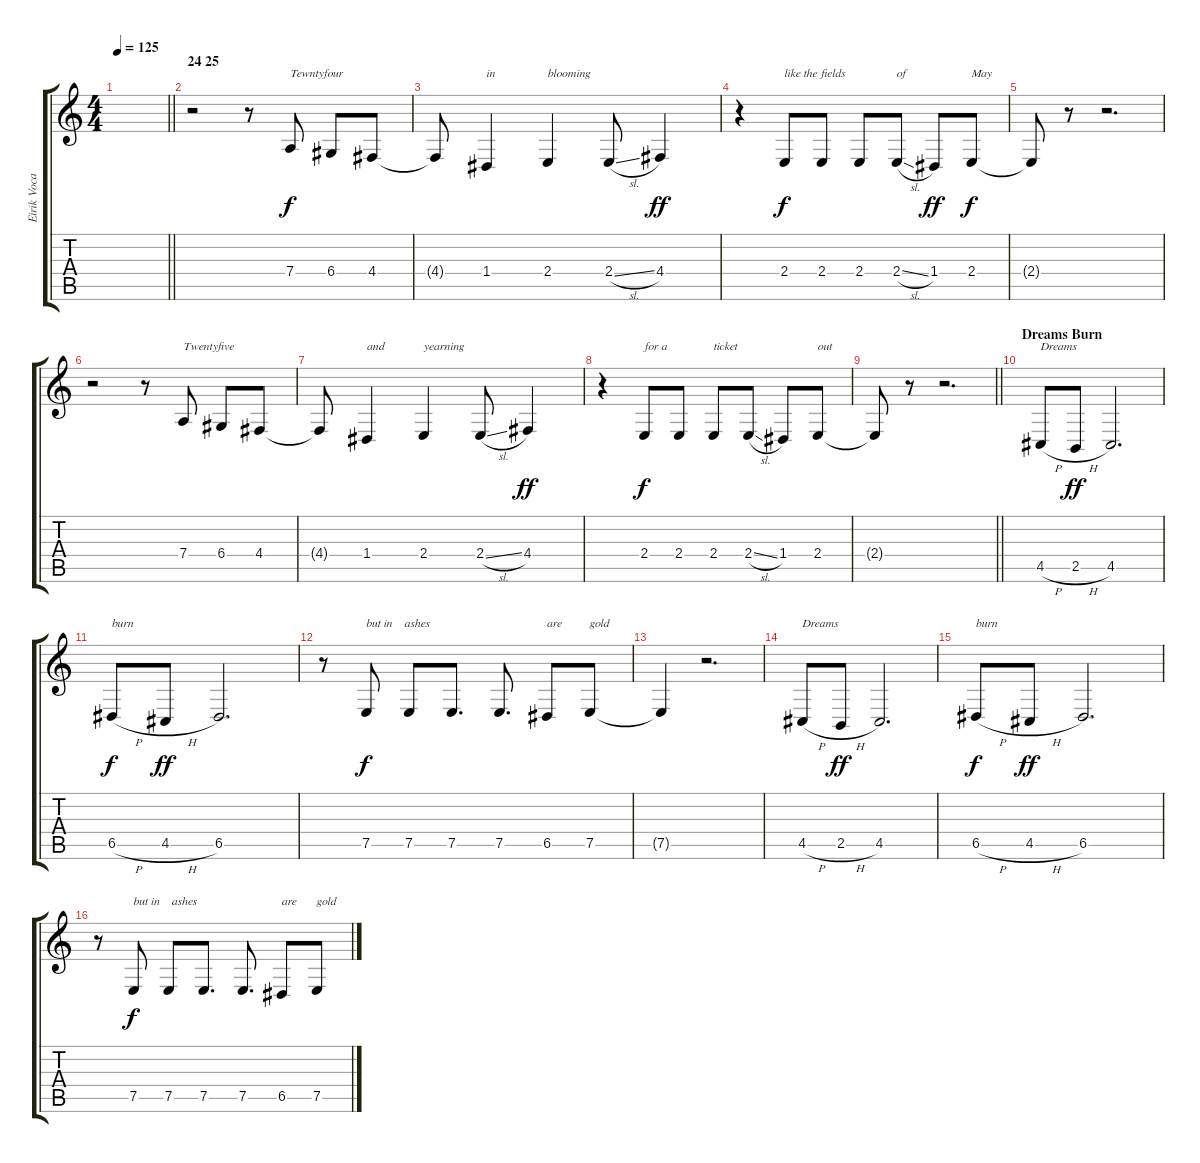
\track ("Eirik Vocals" "Eirik Voca") {instrument flute}
\staff {score tabs}
\tuning (E4 B3 G3 D3 A2 E2) {hide}
\ts (4 4)
\tempo 125
\clef g2
\barLineRight lightlight
\ks c
|
\section ("" "24 25")
r.2 r.8 7.4.8{txt "Tewntyfour"} 6.4.8 4.4.8 |
4.4{t}.8 1.4.4{txt "in"} 2.4.4{txt "blooming"} 2.4{sl}.8 4.4.4{dy ff} |
r.4 2.4.8{txt "like the fields" dy f} 2.4.8 2.4.8 2.4{sl}.8{txt "of"} 1.4.8{dy ff} 2.4.8{txt "May" dy f} |
2.4{t}.8 r.8 r.2{d} |
r.2 r.8 7.4.8{txt "Twentyfive"} 6.4.8 4.4.8 |
4.4{t}.8 1.4.4{txt "and"} 2.4.4{txt "yearning"} 2.4{sl}.8 4.4.4{dy ff} |
r.4 2.4.8{txt "for a " dy f} 2.4.8 2.4.8{txt "ticket"} 2.4{sl}.8 1.4.8 2.4.8{txt "out"} |
\barLineRight lightlight
2.4{t}.8 r.8 r.2{d} |
\section ("" "Dreams Burn")
4.5{h}.8{txt "Dreams"} 2.5{h}.8{dy ff} 4.5.2{d} |
6.5{h}.8{txt "burn" dy f} 4.5{h}.8{dy ff} 6.5.2{d} |
r.8 7.5.8{txt "but in    ashes" dy f} 7.5.8 7.5.8{d} 7.5.8{d} 6.5.8{txt "are"} 7.5.8{txt "gold"} |
7.5{t}.4 r.2{d} |
4.5{h}.8{txt "Dreams"} 2.5{h}.8{dy ff} 4.5.2{d} |
6.5{h}.8{txt "burn" dy f} 4.5{h}.8{dy ff} 6.5.2{d} |
r.8 7.5.8{txt "but in    ashes" dy f} 7.5.8 7.5.8{d} 7.5.8{d} 6.5.8{txt "are"} 7.5.8{txt "gold"}
